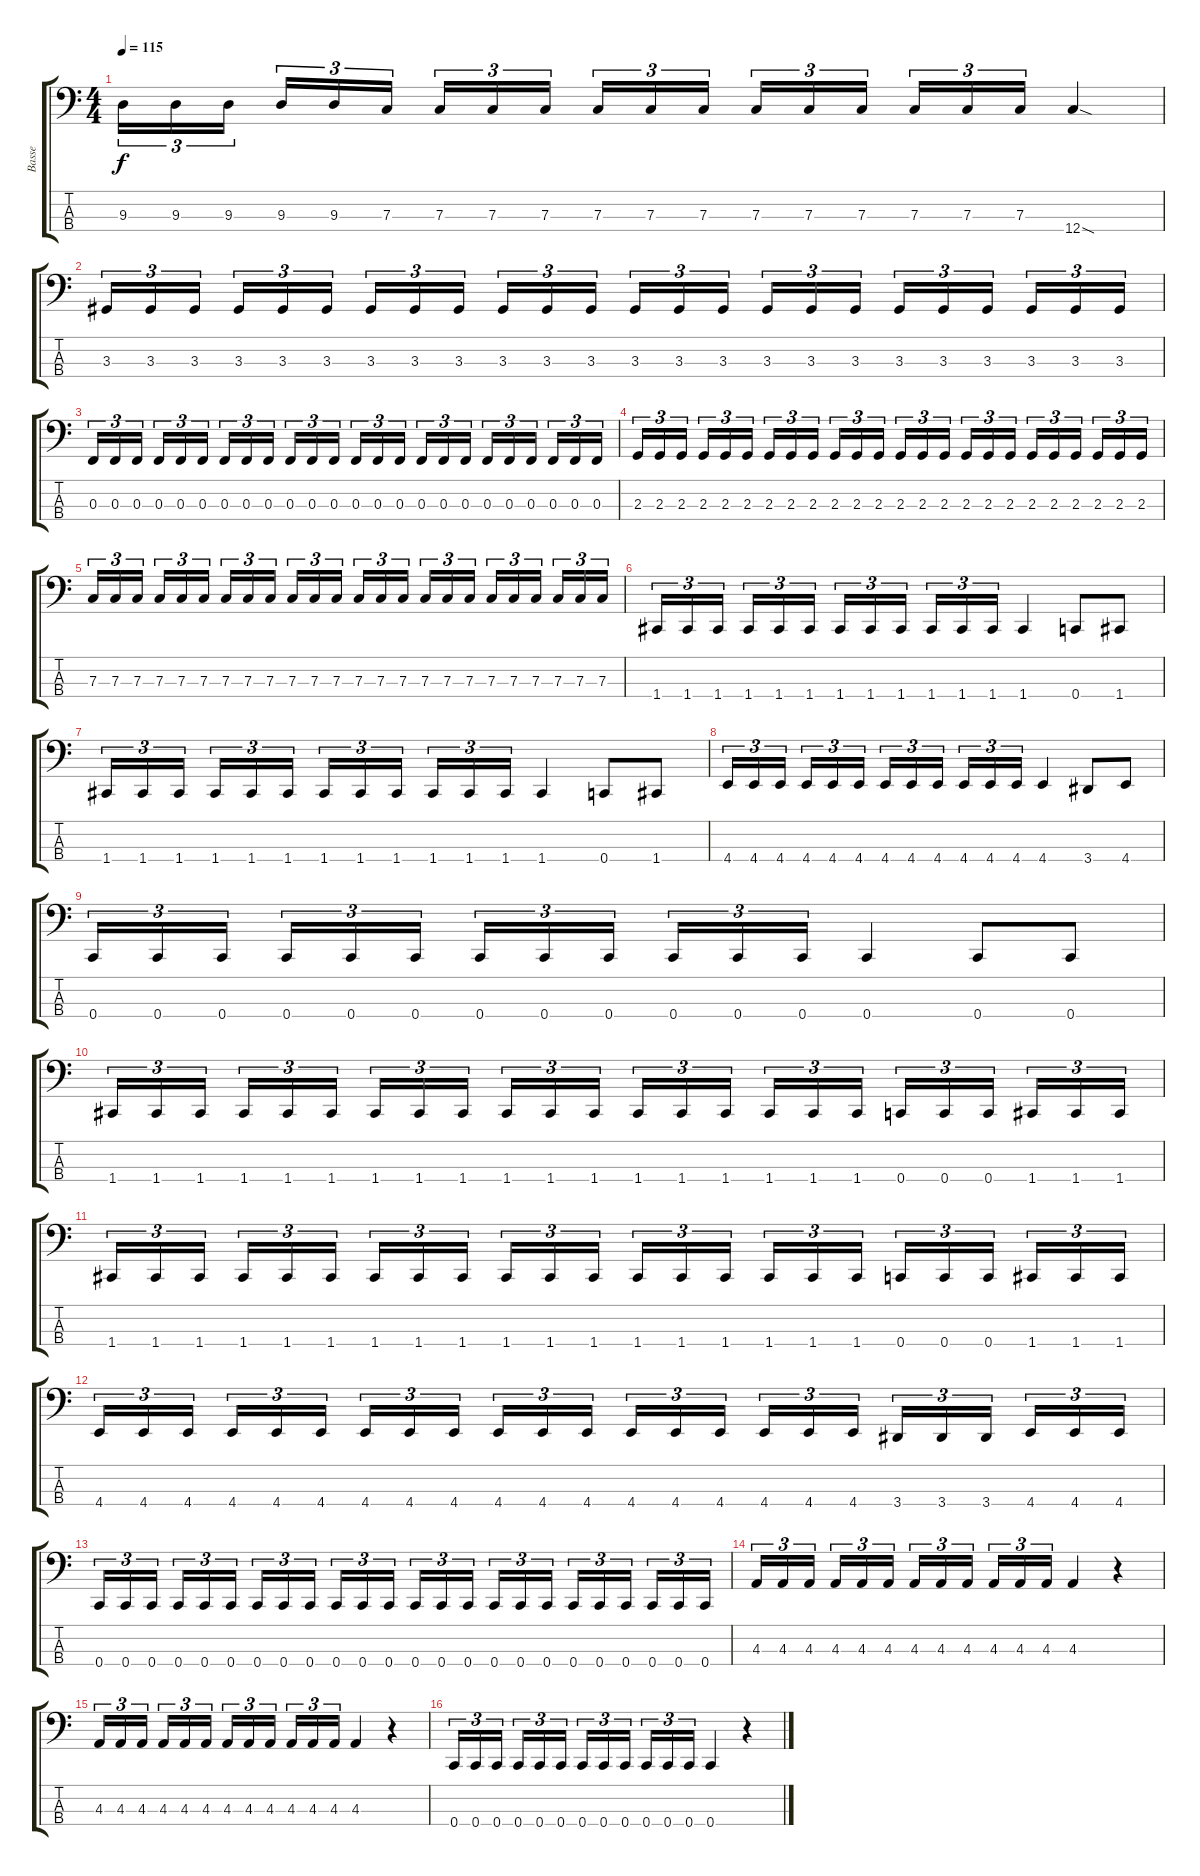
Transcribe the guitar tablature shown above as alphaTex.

\track ("Basse" "Basse") {instrument electricbassfinger}
\staff {score tabs}
\tuning (Eb2 Bb1 F1 C1) {hide}
\ts (4 4)
\tempo 115
\clef f4
\ks c
9.3.16{tu (3 2) dy f} 9.3.16{tu (3 2)} 9.3.16{tu (3 2) beam splitsecondary} 9.3.16{tu (3 2)} 9.3.16{tu (3 2)} 7.3.16{tu (3 2)} 7.3.16{tu (3 2)} 7.3.16{tu (3 2)} 7.3.16{tu (3 2) beam splitsecondary} 7.3.16{tu (3 2)} 7.3.16{tu (3 2)} 7.3.16{tu (3 2)} 7.3.16{tu (3 2)} 7.3.16{tu (3 2)} 7.3.16{tu (3 2) beam splitsecondary} 7.3.16{tu (3 2)} 7.3.16{tu (3 2)} 7.3.16{tu (3 2)} 12.4{sod}.4 |
3.3.16{tu (3 2)} 3.3.16{tu (3 2)} 3.3.16{tu (3 2) beam splitsecondary} 3.3.16{tu (3 2)} 3.3.16{tu (3 2)} 3.3.16{tu (3 2)} 3.3.16{tu (3 2)} 3.3.16{tu (3 2)} 3.3.16{tu (3 2) beam splitsecondary} 3.3.16{tu (3 2)} 3.3.16{tu (3 2)} 3.3.16{tu (3 2)} 3.3.16{tu (3 2)} 3.3.16{tu (3 2)} 3.3.16{tu (3 2) beam splitsecondary} 3.3.16{tu (3 2)} 3.3.16{tu (3 2)} 3.3.16{tu (3 2)} 3.3.16{tu (3 2)} 3.3.16{tu (3 2)} 3.3.16{tu (3 2) beam splitsecondary} 3.3.16{tu (3 2)} 3.3.16{tu (3 2)} 3.3.16{tu (3 2)} |
0.3.16{tu (3 2)} 0.3.16{tu (3 2)} 0.3.16{tu (3 2) beam splitsecondary} 0.3.16{tu (3 2)} 0.3.16{tu (3 2)} 0.3.16{tu (3 2)} 0.3.16{tu (3 2)} 0.3.16{tu (3 2)} 0.3.16{tu (3 2) beam splitsecondary} 0.3.16{tu (3 2)} 0.3.16{tu (3 2)} 0.3.16{tu (3 2)} 0.3.16{tu (3 2)} 0.3.16{tu (3 2)} 0.3.16{tu (3 2) beam splitsecondary} 0.3.16{tu (3 2)} 0.3.16{tu (3 2)} 0.3.16{tu (3 2)} 0.3.16{tu (3 2)} 0.3.16{tu (3 2)} 0.3.16{tu (3 2) beam splitsecondary} 0.3.16{tu (3 2)} 0.3.16{tu (3 2)} 0.3.16{tu (3 2)} |
2.3.16{tu (3 2)} 2.3.16{tu (3 2)} 2.3.16{tu (3 2) beam splitsecondary} 2.3.16{tu (3 2)} 2.3.16{tu (3 2)} 2.3.16{tu (3 2)} 2.3.16{tu (3 2)} 2.3.16{tu (3 2)} 2.3.16{tu (3 2) beam splitsecondary} 2.3.16{tu (3 2)} 2.3.16{tu (3 2)} 2.3.16{tu (3 2)} 2.3.16{tu (3 2)} 2.3.16{tu (3 2)} 2.3.16{tu (3 2) beam splitsecondary} 2.3.16{tu (3 2)} 2.3.16{tu (3 2)} 2.3.16{tu (3 2)} 2.3.16{tu (3 2)} 2.3.16{tu (3 2)} 2.3.16{tu (3 2) beam splitsecondary} 2.3.16{tu (3 2)} 2.3.16{tu (3 2)} 2.3.16{tu (3 2)} |
7.3.16{tu (3 2)} 7.3.16{tu (3 2)} 7.3.16{tu (3 2) beam splitsecondary} 7.3.16{tu (3 2)} 7.3.16{tu (3 2)} 7.3.16{tu (3 2)} 7.3.16{tu (3 2)} 7.3.16{tu (3 2)} 7.3.16{tu (3 2) beam splitsecondary} 7.3.16{tu (3 2)} 7.3.16{tu (3 2)} 7.3.16{tu (3 2)} 7.3.16{tu (3 2)} 7.3.16{tu (3 2)} 7.3.16{tu (3 2) beam splitsecondary} 7.3.16{tu (3 2)} 7.3.16{tu (3 2)} 7.3.16{tu (3 2)} 7.3.16{tu (3 2)} 7.3.16{tu (3 2)} 7.3.16{tu (3 2) beam splitsecondary} 7.3.16{tu (3 2)} 7.3.16{tu (3 2)} 7.3.16{tu (3 2)} |
1.4.16{tu (3 2)} 1.4.16{tu (3 2)} 1.4.16{tu (3 2) beam splitsecondary} 1.4.16{tu (3 2)} 1.4.16{tu (3 2)} 1.4.16{tu (3 2)} 1.4.16{tu (3 2)} 1.4.16{tu (3 2)} 1.4.16{tu (3 2) beam splitsecondary} 1.4.16{tu (3 2)} 1.4.16{tu (3 2)} 1.4.16{tu (3 2)} 1.4.4 0.4.8 1.4.8 |
1.4.16{tu (3 2)} 1.4.16{tu (3 2)} 1.4.16{tu (3 2) beam splitsecondary} 1.4.16{tu (3 2)} 1.4.16{tu (3 2)} 1.4.16{tu (3 2)} 1.4.16{tu (3 2)} 1.4.16{tu (3 2)} 1.4.16{tu (3 2) beam splitsecondary} 1.4.16{tu (3 2)} 1.4.16{tu (3 2)} 1.4.16{tu (3 2)} 1.4.4 0.4.8 1.4.8 |
4.4.16{tu (3 2)} 4.4.16{tu (3 2)} 4.4.16{tu (3 2) beam splitsecondary} 4.4.16{tu (3 2)} 4.4.16{tu (3 2)} 4.4.16{tu (3 2)} 4.4.16{tu (3 2)} 4.4.16{tu (3 2)} 4.4.16{tu (3 2) beam splitsecondary} 4.4.16{tu (3 2)} 4.4.16{tu (3 2)} 4.4.16{tu (3 2)} 4.4.4 3.4.8 4.4.8 |
0.4.16{tu (3 2)} 0.4.16{tu (3 2)} 0.4.16{tu (3 2) beam splitsecondary} 0.4.16{tu (3 2)} 0.4.16{tu (3 2)} 0.4.16{tu (3 2)} 0.4.16{tu (3 2)} 0.4.16{tu (3 2)} 0.4.16{tu (3 2) beam splitsecondary} 0.4.16{tu (3 2)} 0.4.16{tu (3 2)} 0.4.16{tu (3 2)} 0.4.4 0.4.8 0.4.8 |
1.4.16{tu (3 2)} 1.4.16{tu (3 2)} 1.4.16{tu (3 2) beam splitsecondary} 1.4.16{tu (3 2)} 1.4.16{tu (3 2)} 1.4.16{tu (3 2)} 1.4.16{tu (3 2)} 1.4.16{tu (3 2)} 1.4.16{tu (3 2) beam splitsecondary} 1.4.16{tu (3 2)} 1.4.16{tu (3 2)} 1.4.16{tu (3 2)} 1.4.16{tu (3 2)} 1.4.16{tu (3 2)} 1.4.16{tu (3 2) beam splitsecondary} 1.4.16{tu (3 2)} 1.4.16{tu (3 2)} 1.4.16{tu (3 2)} 0.4.16{tu (3 2)} 0.4.16{tu (3 2)} 0.4.16{tu (3 2) beam splitsecondary} 1.4.16{tu (3 2)} 1.4.16{tu (3 2)} 1.4.16{tu (3 2)} |
1.4.16{tu (3 2)} 1.4.16{tu (3 2)} 1.4.16{tu (3 2) beam splitsecondary} 1.4.16{tu (3 2)} 1.4.16{tu (3 2)} 1.4.16{tu (3 2)} 1.4.16{tu (3 2)} 1.4.16{tu (3 2)} 1.4.16{tu (3 2) beam splitsecondary} 1.4.16{tu (3 2)} 1.4.16{tu (3 2)} 1.4.16{tu (3 2)} 1.4.16{tu (3 2)} 1.4.16{tu (3 2)} 1.4.16{tu (3 2) beam splitsecondary} 1.4.16{tu (3 2)} 1.4.16{tu (3 2)} 1.4.16{tu (3 2)} 0.4.16{tu (3 2)} 0.4.16{tu (3 2)} 0.4.16{tu (3 2) beam splitsecondary} 1.4.16{tu (3 2)} 1.4.16{tu (3 2)} 1.4.16{tu (3 2)} |
4.4.16{tu (3 2)} 4.4.16{tu (3 2)} 4.4.16{tu (3 2) beam splitsecondary} 4.4.16{tu (3 2)} 4.4.16{tu (3 2)} 4.4.16{tu (3 2)} 4.4.16{tu (3 2)} 4.4.16{tu (3 2)} 4.4.16{tu (3 2) beam splitsecondary} 4.4.16{tu (3 2)} 4.4.16{tu (3 2)} 4.4.16{tu (3 2)} 4.4.16{tu (3 2)} 4.4.16{tu (3 2)} 4.4.16{tu (3 2) beam splitsecondary} 4.4.16{tu (3 2)} 4.4.16{tu (3 2)} 4.4.16{tu (3 2)} 3.4.16{tu (3 2)} 3.4.16{tu (3 2)} 3.4.16{tu (3 2) beam splitsecondary} 4.4.16{tu (3 2)} 4.4.16{tu (3 2)} 4.4.16{tu (3 2)} |
0.4.16{tu (3 2)} 0.4.16{tu (3 2)} 0.4.16{tu (3 2) beam splitsecondary} 0.4.16{tu (3 2)} 0.4.16{tu (3 2)} 0.4.16{tu (3 2)} 0.4.16{tu (3 2)} 0.4.16{tu (3 2)} 0.4.16{tu (3 2) beam splitsecondary} 0.4.16{tu (3 2)} 0.4.16{tu (3 2)} 0.4.16{tu (3 2)} 0.4.16{tu (3 2)} 0.4.16{tu (3 2)} 0.4.16{tu (3 2) beam splitsecondary} 0.4.16{tu (3 2)} 0.4.16{tu (3 2)} 0.4.16{tu (3 2)} 0.4.16{tu (3 2)} 0.4.16{tu (3 2)} 0.4.16{tu (3 2) beam splitsecondary} 0.4.16{tu (3 2)} 0.4.16{tu (3 2)} 0.4.16{tu (3 2)} |
4.3.16{tu (3 2)} 4.3.16{tu (3 2)} 4.3.16{tu (3 2) beam splitsecondary} 4.3.16{tu (3 2)} 4.3.16{tu (3 2)} 4.3.16{tu (3 2)} 4.3.16{tu (3 2)} 4.3.16{tu (3 2)} 4.3.16{tu (3 2) beam splitsecondary} 4.3.16{tu (3 2)} 4.3.16{tu (3 2)} 4.3.16{tu (3 2)} 4.3.4 r.4 |
4.3.16{tu (3 2)} 4.3.16{tu (3 2)} 4.3.16{tu (3 2) beam splitsecondary} 4.3.16{tu (3 2)} 4.3.16{tu (3 2)} 4.3.16{tu (3 2)} 4.3.16{tu (3 2)} 4.3.16{tu (3 2)} 4.3.16{tu (3 2) beam splitsecondary} 4.3.16{tu (3 2)} 4.3.16{tu (3 2)} 4.3.16{tu (3 2)} 4.3.4 r.4 |
0.4.16{tu (3 2)} 0.4.16{tu (3 2)} 0.4.16{tu (3 2) beam splitsecondary} 0.4.16{tu (3 2)} 0.4.16{tu (3 2)} 0.4.16{tu (3 2)} 0.4.16{tu (3 2)} 0.4.16{tu (3 2)} 0.4.16{tu (3 2) beam splitsecondary} 0.4.16{tu (3 2)} 0.4.16{tu (3 2)} 0.4.16{tu (3 2)} 0.4.4 r.4
